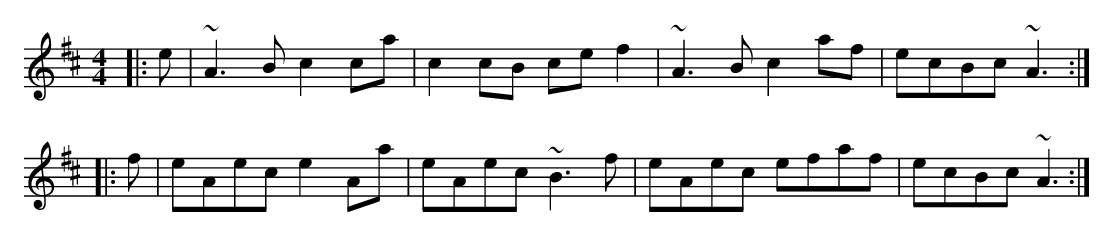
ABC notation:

X:1
M:4/4
K:Amix
|:e|~A3B c2ca|c2cB cef2|~A3B c2af|ecBc ~A3:|
|:f|eAec e2 Aa|eAec ~B3f|eAec efaf|ecBc ~A3:|
